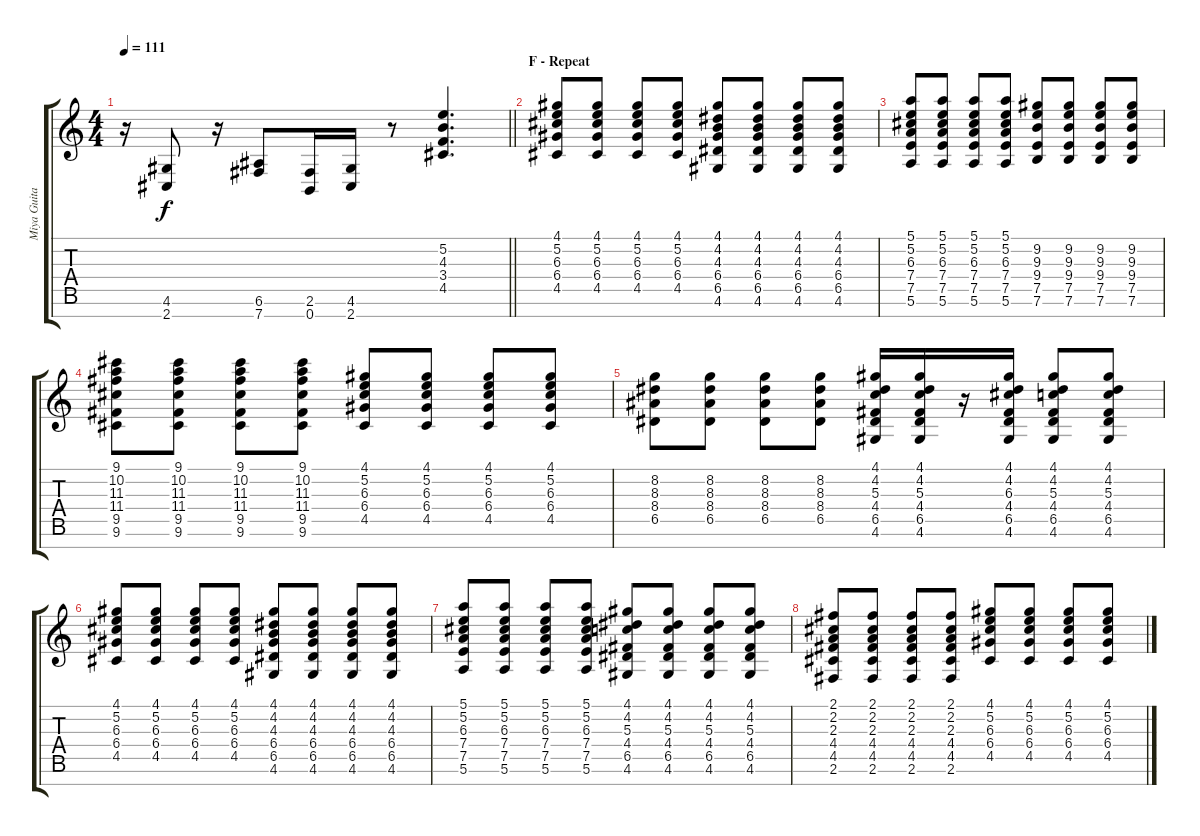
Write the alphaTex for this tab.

\track ("Miya Guitar I" "Miya Guita") {instrument distortionguitar}
\staff {score tabs}
\tuning (E4 B3 G3 D3 A2 E2 B1) {hide}
\ts (4 4)
\tempo 111
\clef g2
\barLineRight lightlight
\ks c
r.16{dy f} (4.6 2.7).8 r.16 (6.6 7.7).8 (2.6 0.7).16 (4.6 2.7).16 r.8 (5.2 4.3 3.4 4.5).4{d} |
\section ("" "F - Repeat")
(4.1 5.2 6.3 6.4 4.5).8 (4.1 5.2 6.3 6.4 4.5).8 (4.1 5.2 6.3 6.4 4.5).8 (4.1 5.2 6.3 6.4 4.5).8 (4.1 4.2 4.3 6.4 6.5 4.6).8 (4.1 4.2 4.3 6.4 6.5 4.6).8 (4.1 4.2 4.3 6.4 6.5 4.6).8 (4.1 4.2 4.3 6.4 6.5 4.6).8 |
(5.1 5.2 6.3 7.4 7.5 5.6).8 (5.1 5.2 6.3 7.4 7.5 5.6).8 (5.1 5.2 6.3 7.4 7.5 5.6).8 (5.1 5.2 6.3 7.4 7.5 5.6).8 (9.2 9.3 9.4 7.5 7.6).8 (9.2 9.3 9.4 7.5 7.6).8 (9.2 9.3 9.4 7.5 7.6).8 (9.2 9.3 9.4 7.5 7.6).8 |
(9.1 10.2 11.3 11.4 9.5 9.6).8 (9.1 10.2 11.3 11.4 9.5 9.6).8 (9.1 10.2 11.3 11.4 9.5 9.6).8 (9.1 10.2 11.3 11.4 9.5 9.6).8 (4.1 5.2 6.3 6.4 4.5).8 (4.1 5.2 6.3 6.4 4.5).8 (4.1 5.2 6.3 6.4 4.5).8 (4.1 5.2 6.3 6.4 4.5).8 |
(8.2 8.3 8.4 6.5).8 (8.2 8.3 8.4 6.5).8 (8.2 8.3 8.4 6.5).8 (8.2 8.3 8.4 6.5).8 (4.1 4.2 5.3 4.4 6.5 4.6).16 (4.1 4.2 5.3 4.4 6.5 4.6).16 r.16 (4.1 4.2 6.3 4.4 6.5 4.6).16 (4.1 4.2 5.3 4.4 6.5 4.6).8 (4.1 4.2 5.3 4.4 6.5 4.6).8 |
(4.1 5.2 6.3 6.4 4.5).8 (4.1 5.2 6.3 6.4 4.5).8 (4.1 5.2 6.3 6.4 4.5).8 (4.1 5.2 6.3 6.4 4.5).8 (4.1 4.2 4.3 6.4 6.5 4.6).8 (4.1 4.2 4.3 6.4 6.5 4.6).8 (4.1 4.2 4.3 6.4 6.5 4.6).8 (4.1 4.2 4.3 6.4 6.5 4.6).8 |
(5.1 5.2 6.3 7.4 7.5 5.6).8 (5.1 5.2 6.3 7.4 7.5 5.6).8 (5.1 5.2 6.3 7.4 7.5 5.6).8 (5.1 5.2 6.3 7.4 7.5 5.6).8 (4.1 4.2 5.3 4.4 6.5 4.6).8 (4.1 4.2 5.3 4.4 6.5 4.6).8 (4.1 4.2 5.3 4.4 6.5 4.6).8 (4.1 4.2 5.3 4.4 6.5 4.6).8 |
(2.1 2.2 2.3 4.4 4.5 2.6).8 (2.1 2.2 2.3 4.4 4.5 2.6).8 (2.1 2.2 2.3 4.4 4.5 2.6).8 (2.1 2.2 2.3 4.4 4.5 2.6).8 (4.1 5.2 6.3 6.4 4.5).8 (4.1 5.2 6.3 6.4 4.5).8 (4.1 5.2 6.3 6.4 4.5).8 (4.1 5.2 6.3 6.4 4.5).8
